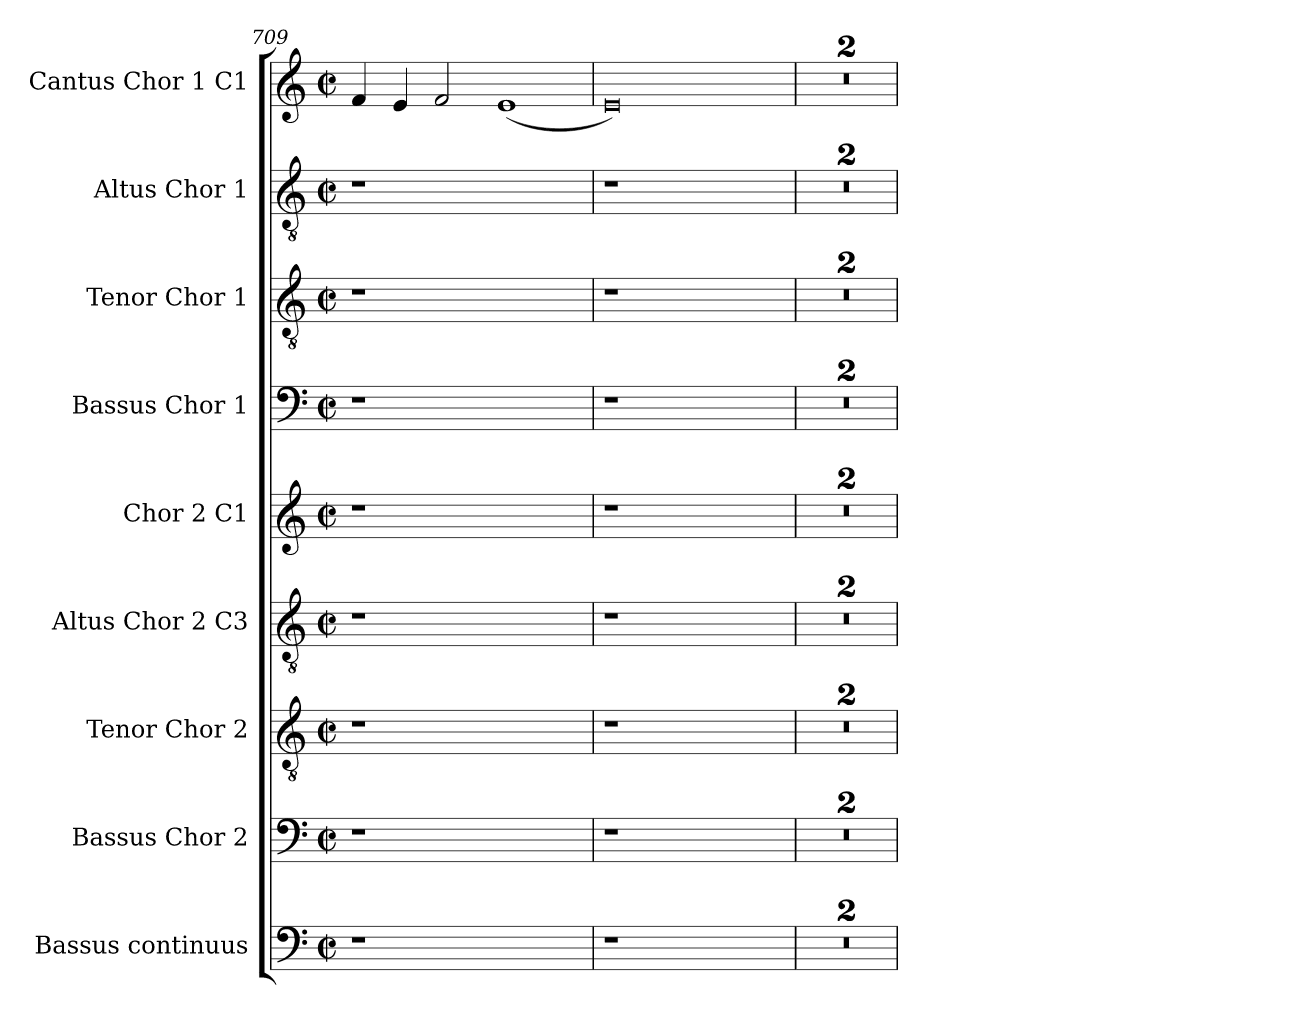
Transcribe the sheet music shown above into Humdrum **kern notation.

**kern	**kern	**kern	**kern	**kern	**kern	**kern	**kern	**kern
*part9	*part8	*part7	*part6	*part5	*part4	*part3	*part2	*part1
*staff9	*staff8	*staff7	*staff6	*staff5	*staff4	*staff3	*staff2	*staff1
*I"Bassus continuus	*I"Bassus Chor 2	*I"Tenor Chor 2	*I"Altus Chor 2 C3	*I"Chor 2 C1	*I"Bassus Chor 1	*I"Tenor Chor 1	*I"Altus Chor 1	*I"Cantus Chor 1 C1
*I'Bc	*I'B2	*I'T2	*I'A2	*I'C2	*I'B1	*I'T1	*I'A1	*I'C1
*clefF4	*clefF4	*clefGv2	*clefGv2	*clefG2	*clefF4	*clefGv2	*clefGv2	*clefG2
*ITrd7c12	*	*	*	*	*	*	*	*
*k[]	*k[]	*k[]	*k[]	*k[]	*k[]	*k[]	*k[]	*k[]
*C:	*C:	*C:	*C:	*C:	*C:	*C:	*C:	*C:
*M2/2	*M2/2	*M2/2	*M2/2	*M2/2	*M2/2	*M2/2	*M2/2	*M2/2
*met(c|)	*met(c|)	*met(c|)	*met(c|)	*met(c|)	*met(c|)	*met(c|)	*met(c|)	*met(c|)
=709	=709	=709	=709	=709	=709	=709	=709	=709
1r	1r	1r	1r	1r	1r	1r	1r	4f/
.	.	.	.	.	.	.	.	4e/
.	.	.	.	.	.	.	.	2f/
1ryy	1ryy	1ryy	1ryy	1ryy	1ryy	1ryy	1ryy	(<1e
=710	=710	=710	=710	=710	=710	=710	=710	=710
1r	1r	1r	1r	1r	1r	1r	1r	0e)
1ryy	1ryy	1ryy	1ryy	1ryy	1ryy	1ryy	1ryy	.
!!LO:LB:g=z
=711!	=711!	=711!	=711!	=711!	=711!	=711!	=711!	=711!
1r	1r	1r	1r	1r	1r	1r	1r	1r
=712	=712	=712	=712	=712	=712	=712	=712	=712
1r	1r	1r	1r	1r	1r	1r	1r	1r
=	=	=	=	=	=	=	=	=
*-	*-	*-	*-	*-	*-	*-	*-	*-
